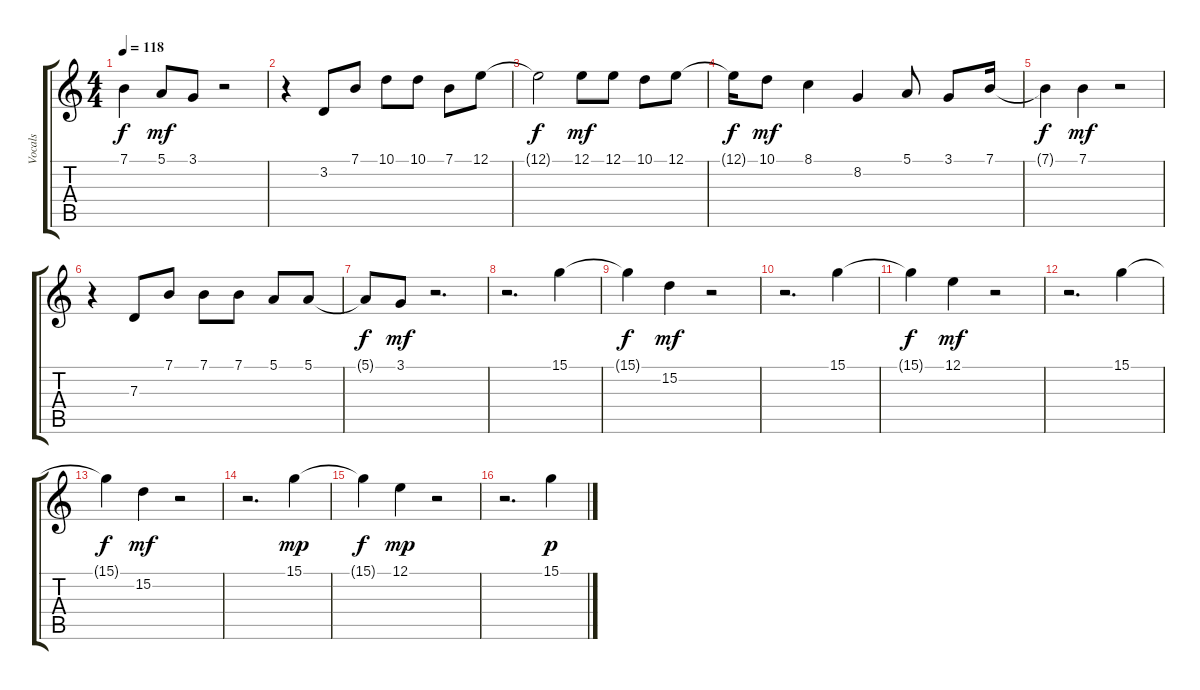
\track ("Vocals" "Vocals") {instrument harmonica}
\staff {score tabs}
\tuning (E4 B3 G3 D3 A2 E2) {hide}
\ts (4 4)
\tempo 118
\clef g2
\ks c
7.1{t}.4{dy f} 5.1.8{dy mf} 3.1.8 r.2 |
r.4 3.2.8 7.1.8 10.1.8 10.1.8 7.1.8 12.1.8 |
12.1{t}.2{dy f} 12.1.8{dy mf} 12.1.8 10.1.8 12.1.8 |
12.1{t}.16{dy f} 10.1.8{dy mf} 8.1.4 8.2.4 5.1.8 3.1.8 7.1.16 |
7.1{t}.4{dy f} 7.1.4{dy mf} r.2 |
r.4 7.3.8 7.1.8 7.1.8 7.1.8 5.1.8 5.1.8 |
5.1{t}.8{dy f} 3.1.8{dy mf} r.2{d} |
r.2{d} 15.1.4 |
15.1{t}.4{dy f} 15.2.4{dy mf} r.2 |
r.2{d} 15.1.4 |
15.1{t}.4{dy f} 12.1.4{dy mf} r.2 |
r.2{d} 15.1.4 |
15.1{t}.4{dy f} 15.2.4{dy mf} r.2 |
r.2{d} 15.1.4{dy mp} |
15.1{t}.4{dy f} 12.1.4{dy mp} r.2 |
r.2{d} 15.1.4{dy p}
